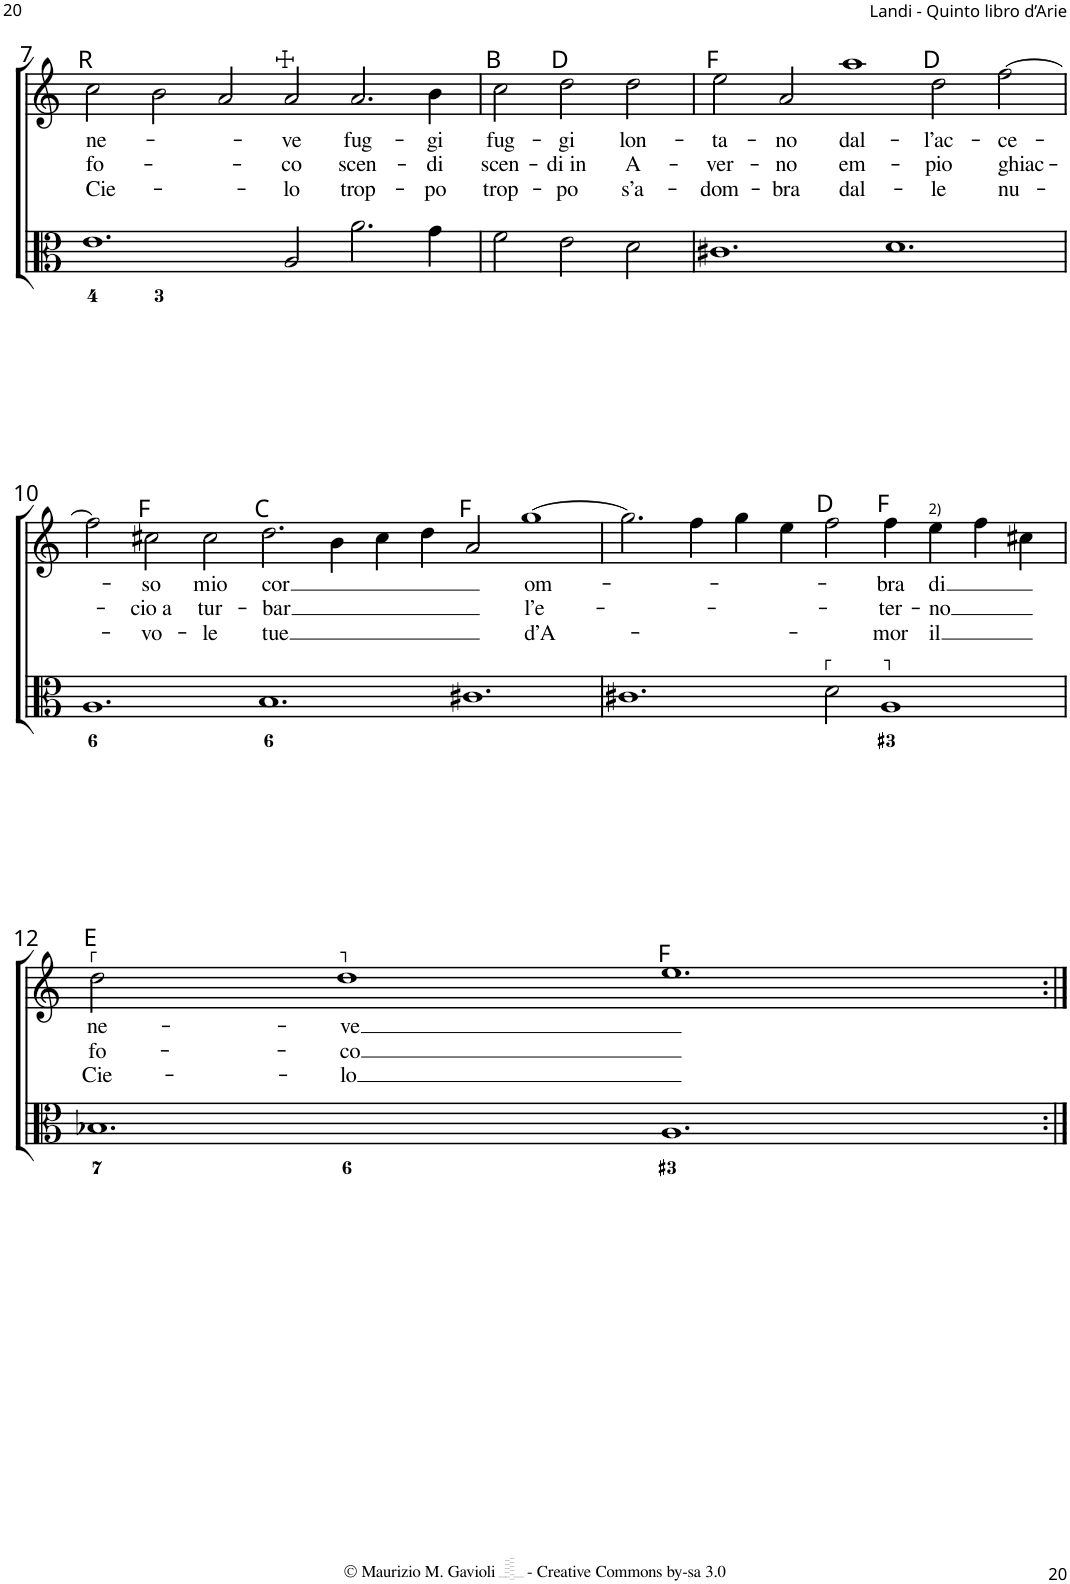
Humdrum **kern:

**kern	**kern	**text	**text	**text
*part2	*part1	*part1	*part1	*part1
*staff2	*staff1	*staff1	*staff1	*staff1
*I"Viola da gamba	*I"Voice	*	*	*
!!LO:PB:g=z
*clefC3	*clefG2	*	*	*
*k[]	*k[]	*	*	*
*M3/2	*M3/2	*	*	*
=7	=7	=7	=7	=7
!	!LO:TX:a:t=R	!	!	!
!	!	!LO:LY:b	!LO:LY:b	!LO:LY:b
1.e	2cc\	ne-	fo-	Cie-
.	2b\	.	.	.
.	2a/	.	.	.
!	!LO:TX:a:t=☩	!	!	!
!	!	!LO:LY:b	!LO:LY:b	!LO:LY:b
2A/	2a/	-ve	-co	-lo
!	!	!LO:LY:b	!LO:LY:b	!LO:LY:b
2.a\	2.a/	fug-	scen-	trop-
!	!	!LO:LY:b	!LO:LY:b	!LO:LY:b
4g\	4b\	-gi	-di	-po
=8	=8	=8	=8	=8
!	!LO:TX:a:t=B	!	!	!
!	!	!LO:LY:b	!LO:LY:b	!LO:LY:b
2f\	2cc\	fug-	scen-	trop-
!	!LO:TX:a:t=D	!	!	!
!	!	!LO:LY:b	!LO:LY:b	!LO:LY:b
2e\	2dd\	-gi	-di in	-po
!	!	!LO:LY:b	!LO:LY:b	!LO:LY:b
2d\	2dd\	lon-	A-	s’a-
=9	=9	=9	=9	=9
!	!LO:TX:a:t=F	!	!	!
!	!	!LO:LY:b	!LO:LY:b	!LO:LY:b
1.c#X	2ee\	-ta-	-ver-	-dom-
!	!	!LO:LY:b	!LO:LY:b	!LO:LY:b
.	2a/	-no	-no	-bra
!	!	!LO:LY:b	!LO:LY:b	!LO:LY:b
.	[2aa	dal-	em-	dal-
1.d	2ryy	.	.	.
!	!LO:TX:a:t=D	!	!	!
!	!	!LO:LY:b	!LO:LY:b	!LO:LY:b
.	2dd\	-l’ac-	-pio	-le
!	!	!LO:LY:b	!LO:LY:b	!LO:LY:b
.	[2ff\	-ce-	ghiac-	nu-
!!LO:LB:g=z
=10	=10	=10	=10	=10
1.A	2ff\]	.	.	.
!	!LO:TX:a:t=F	!	!	!
.	2aa]	.	.	.
!	!	!LO:LY:b	!LO:LY:b	!LO:LY:b
.	2cc#X\	-so	-cio a	-vo-
!	!LO:TX:a:t=C	!	!	!
!	!	!LO:LY:b	!LO:LY:b	!LO:LY:b
1.B	2cc#\	mio	tur-	-le
!	!	!LO:LY:b	!LO:LY:b	!LO:LY:b
.	2.dd\	cor	-bar	tue
.	4b\	.	.	.
!	!LO:TX:a:t=F	!	!	!
1.c#X	4cc#\	.	.	.
.	4dd\	.	.	.
.	2a/	.	.	.
!	!	!LO:LY:b	!LO:LY:b	!LO:LY:b
.	[1gg	om-	l’e-	d’A-
2ryy	.	.	.	.
=11	=11	=11	=11	=11
1.c#X	2.gg\]	.	.	.
.	4ff\	.	.	.
.	4gg\	.	.	.
.	4ee\	.	.	.
!	!LO:TX:a:t=D	!	!	!
!LO:TX:a:t=┌	!	!	!	!
2d\	2ff\	.	.	.
!	!LO:TX:a:t=F	!	!	!
!LO:TX:a:t=┐	!	!	!	!
!	!	!LO:LY:b	!LO:LY:b	!LO:LY:b
1A	4ff\	-bra	-ter-	-mor
!	!LO:TX:a:t=2)	!	!	!
!	!	!LO:LY:b	!LO:LY:b	!LO:LY:b
.	4ee\	di	-no	il
.	4ff\	.	.	.
.	4cc#X\	.	.	.
!!LO:LB:g=z
=12	=12	=12	=12	=12
!	!LO:TX:a:t=┌	!	!	!
!	!LO:TX:a:t=E	!	!	!
!	!	!LO:LY:b	!LO:LY:b	!LO:LY:b
1.B-X	2dd\	ne-	fo-	Cie-
!	!LO:TX:a:t=┐	!	!	!
!	!	!LO:LY:b	!LO:LY:b	!LO:LY:b
.	1dd	-ve	-co	-lo
!	!LO:TX:a:t=F	!	!	!
1.A	1.ee	.	.	.
=:|!	=:|!	=:|!	=:|!	=:|!
*-	*-	*-	*-	*-
